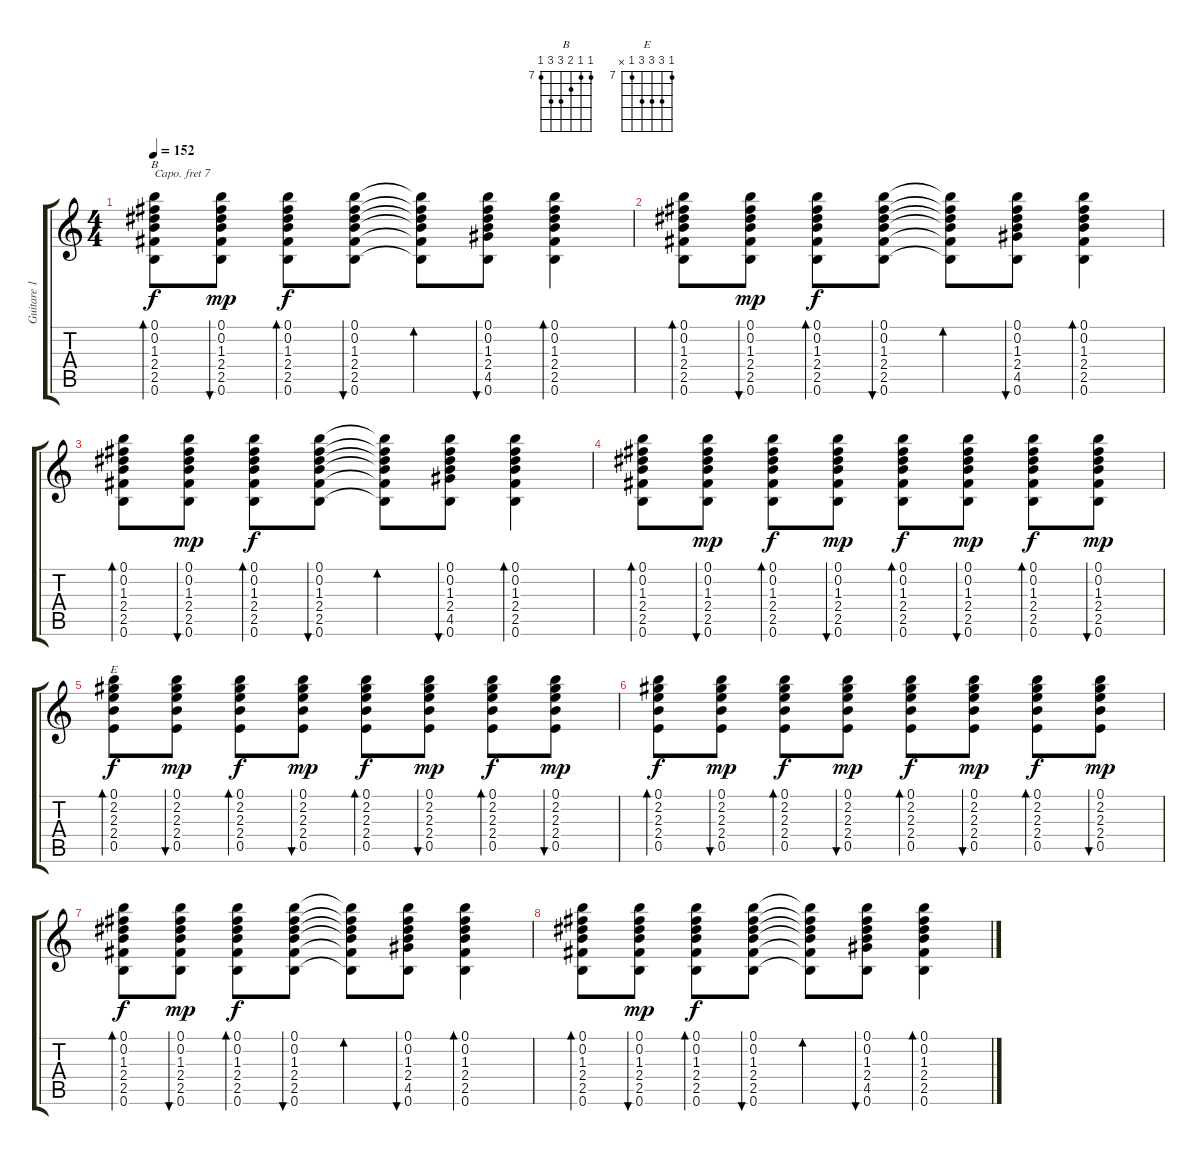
\track ("Guitare 1" "Guitare 1") {instrument acousticguitarsteel}
\staff {score tabs}
\capo 7
\tuning (E4 B3 G3 D3 A2 E2) {hide}
\chord ("B" 7 7 8 9 9 7) {firstfret 7}
\chord ("E" 7 9 9 9 7 x) {firstfret 7}
\ts (4 4)
\tempo 152
\clef g2
\ks c
(0.1 0.2 1.3 2.4 2.5 0.6).8{bd 60 ch "B" dy f} (0.1 0.2 1.3 2.4 2.5 0.6).8{bu 60 dy mp} (0.1 0.2 1.3 2.4 2.5 0.6).8{bd 60 dy f} (0.1 0.2 1.3 2.4 2.5 0.6).8{bu 60} (0.1{t} 0.2{t} 1.3{t} 2.4{t} 2.5{t} 0.6{t}).8{bd 60} (0.1 0.2 1.3 2.4 4.5 0.6).8{bu 60} (0.1 0.2 1.3 2.4 2.5 0.6).4{bd 60} |
(0.1 0.2 1.3 2.4 2.5 0.6).8{bd 60} (0.1 0.2 1.3 2.4 2.5 0.6).8{bu 60 dy mp} (0.1 0.2 1.3 2.4 2.5 0.6).8{bd 60 dy f} (0.1 0.2 1.3 2.4 2.5 0.6).8{bu 60} (0.1{t} 0.2{t} 1.3{t} 2.4{t} 2.5{t} 0.6{t}).8{bd 60} (0.1 0.2 1.3 2.4 4.5 0.6).8{bu 60} (0.1 0.2 1.3 2.4 2.5 0.6).4{bd 60} |
(0.1 0.2 1.3 2.4 2.5 0.6).8{bd 60} (0.1 0.2 1.3 2.4 2.5 0.6).8{bu 60 dy mp} (0.1 0.2 1.3 2.4 2.5 0.6).8{bd 60 dy f} (0.1 0.2 1.3 2.4 2.5 0.6).8{bu 60} (0.1{t} 0.2{t} 1.3{t} 2.4{t} 2.5{t} 0.6{t}).8{bd 60} (0.1 0.2 1.3 2.4 4.5 0.6).8{bu 60} (0.1 0.2 1.3 2.4 2.5 0.6).4{bd 60} |
(0.1 0.2 1.3 2.4 2.5 0.6).8{bd 60} (0.1 0.2 1.3 2.4 2.5 0.6).8{bu 60 dy mp} (0.1 0.2 1.3 2.4 2.5 0.6).8{bd 60 dy f} (0.1 0.2 1.3 2.4 2.5 0.6).8{bu 60 dy mp} (0.1 0.2 1.3 2.4 2.5 0.6).8{bd 60 dy f} (0.1 0.2 1.3 2.4 2.5 0.6).8{bu 60 dy mp} (0.1 0.2 1.3 2.4 2.5 0.6).8{bd 60 dy f} (0.1 0.2 1.3 2.4 2.5 0.6).8{bu 60 dy mp} |
(0.1 2.2 2.3 2.4 0.5).8{bd 60 ch "E" dy f} (0.1 2.2 2.3 2.4 0.5).8{bu 60 dy mp} (0.1 2.2 2.3 2.4 0.5).8{bd 60 dy f} (0.1 2.2 2.3 2.4 0.5).8{bu 60 dy mp} (0.1 2.2 2.3 2.4 0.5).8{bd 60 dy f} (0.1 2.2 2.3 2.4 0.5).8{bu 60 dy mp} (0.1 2.2 2.3 2.4 0.5).8{bd 60 dy f} (0.1 2.2 2.3 2.4 0.5).8{bu 60 dy mp} |
(0.1 2.2 2.3 2.4 0.5).8{bd 60 dy f} (0.1 2.2 2.3 2.4 0.5).8{bu 60 dy mp} (0.1 2.2 2.3 2.4 0.5).8{bd 60 dy f} (0.1 2.2 2.3 2.4 0.5).8{bu 60 dy mp} (0.1 2.2 2.3 2.4 0.5).8{bd 60 dy f} (0.1 2.2 2.3 2.4 0.5).8{bu 60 dy mp} (0.1 2.2 2.3 2.4 0.5).8{bd 60 dy f} (0.1 2.2 2.3 2.4 0.5).8{bu 60 dy mp} |
(0.1 0.2 1.3 2.4 2.5 0.6).8{bd 60 dy f} (0.1 0.2 1.3 2.4 2.5 0.6).8{bu 60 dy mp} (0.1 0.2 1.3 2.4 2.5 0.6).8{bd 60 dy f} (0.1 0.2 1.3 2.4 2.5 0.6).8{bu 60} (0.1{t} 0.2{t} 1.3{t} 2.4{t} 2.5{t} 0.6{t}).8{bd 60} (0.1 0.2 1.3 2.4 4.5 0.6).8{bu 60} (0.1 0.2 1.3 2.4 2.5 0.6).4{bd 60} |
(0.1 0.2 1.3 2.4 2.5 0.6).8{bd 60} (0.1 0.2 1.3 2.4 2.5 0.6).8{bu 60 dy mp} (0.1 0.2 1.3 2.4 2.5 0.6).8{bd 60 dy f} (0.1 0.2 1.3 2.4 2.5 0.6).8{bu 60} (0.1{t} 0.2{t} 1.3{t} 2.4{t} 2.5{t} 0.6{t}).8{bd 60} (0.1 0.2 1.3 2.4 4.5 0.6).8{bu 60} (0.1 0.2 1.3 2.4 2.5 0.6).4{bd 60}
